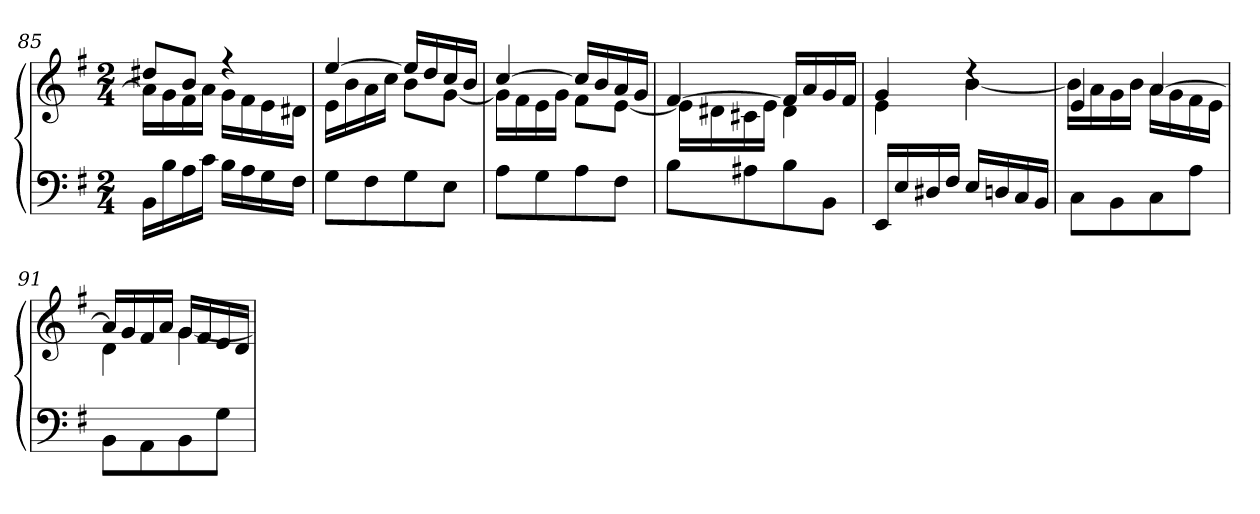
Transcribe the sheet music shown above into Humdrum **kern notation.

**kern	**kern
*part1	*part1
*staff2	*staff1
*clefF4	*clefG2
*k[f#]	*k[f#]
*G:	*G:
*M2/4	*M2/4
=85	=85
*	*^
16BB\LL	8dd#X/L	16a\LL]
16B\	.	16g\
16A\	8b/J	16f#\
16c\JJ	.	16a\JJ
16B\LL	4r	16g\LL
16A\	.	16f#\
16G\	.	16e\
16F#\JJ	.	16d#X\JJ
=86	=86	=86
8G\L	[4ee/	16e\LL
.	.	16b\
8F#\	.	16a\
.	.	16cc\JJ
8G\	16ee/LL]	8b\L
.	16dd/	.
8E\J	16cc/	[8g\J
.	16b/JJ	.
=87	=87	=87
8A\L	[4cc/	16g\LL]
.	.	16f#\
8G\	.	16e\
.	.	16g\JJ
8A\	16cc/LL]	8f#\L
.	16b/	.
8F#\J	16a/	[8e\J
.	16g/JJ	.
=88	=88	=88
8B\L	[4f#/	16e\LL]
.	.	16d#X\
8A#X\	.	16c#X\
.	.	16e\JJ
8B\	16f#/LL]	4d#\
.	16a/	.
8BB\J	16g/	.
.	16f#/JJ	.
!!LO:PB:g=z	!!
=89	=89	=89
16EE/LL	4g/	4e\
16E/	.	.
16D#X/	.	.
16F#/JJ	.	.
16E/LL	4rdd	[4b\
16Dn/	.	.
16C/	.	.
16BB/JJ	.	.
=90	=90	=90
8C\L	4e/	16b\LL]
.	.	16a\
8BB\	.	16g\
.	.	16b\JJ
8C\	[4a/	16a\LL
.	.	16g\
8A\J	.	16f#\
.	.	16e\JJ
=91	=91	=91
8BB\L	16a/LL]	4d\
.	16g/	.
8AA\	16f#/	.
.	16a/JJ	.
8BB\	16g/LL	[4g\
.	16f#/	.
8G\J	16e/	.
.	16d/JJ	.
*	*v	*v
=	=
*-	*-
